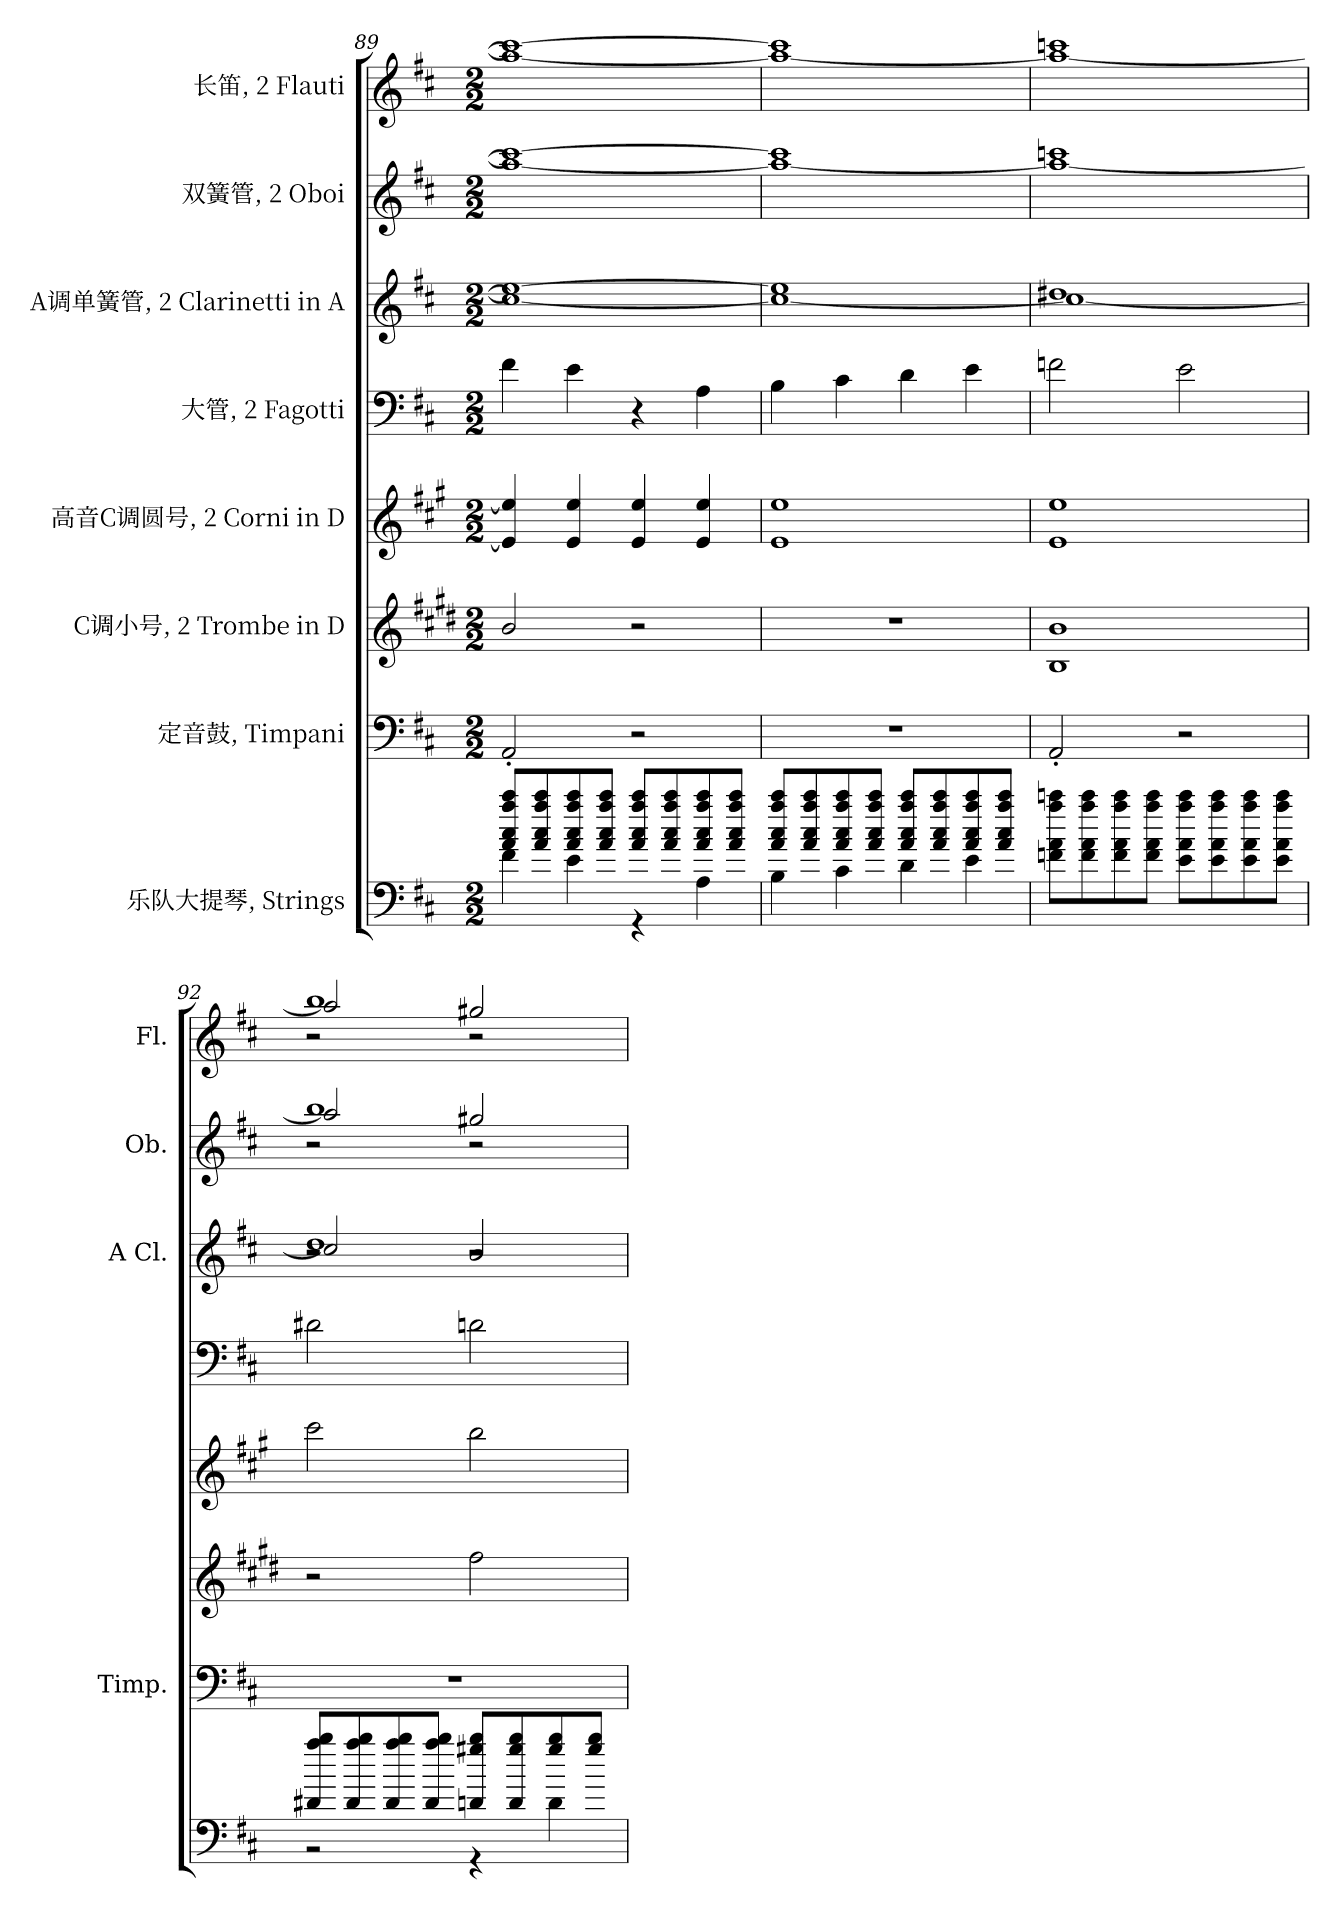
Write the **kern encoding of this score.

**kern	**kern	**kern	**kern	**kern	**kern	**kern	**kern
*part8	*part7	*part6	*part5	*part4	*part3	*part2	*part1
*staff8	*staff7	*staff6	*staff5	*staff4	*staff3	*staff2	*staff1
*I"乐队大提琴, Strings	*I"定音鼓, Timpani	*I"C调小号, 2 Trombe in D	*I"高音C调圆号, 2 Corni in D	*I"大管, 2 Fagotti	*I"A调单簧管, 2 Clarinetti in A	*I"双簧管, 2 Oboi	*I"长笛, 2 Flauti
*	*I'Timp.	*	*	*	*I'A Cl.	*I'Ob.	*I'Fl.
!!LO:PB:g=z
*clefF4	*clefF4	*clefG2	*clefG2	*clefF4	*clefG2	*clefG2	*clefG2
*	*	*ITrd1c2	*ITrd4c7	*	*ITrd2c3	*	*
*k[f#c#]	*k[f#c#]	*k[f#c#]	*k[f#c#]	*k[f#c#]	*k[f#c#g#d#a#]	*k[f#c#]	*k[f#c#]
*M2/2	*M2/2	*M2/2	*M2/2	*M2/2	*M2/2	*M2/2	*M2/2
=89	=89	=89	=89	=89	=89	=89	=89
*^	*	*	*	*	*^	*^	*^
8a/ 8cc#/ 8aa/ 8ccc#/L	4f#\	2AA'/	2a/	4A/] 4a/]	4f#\	1cc#_	1a_	1ccc#_	1aa_	1ccc#_	1aa_
8a/ 8cc#/ 8aa/ 8ccc#/	.	.	.	.	.	.	.	.	.	.	.
8a/ 8cc#/ 8aa/ 8ccc#/	4e\	.	.	4A/ 4a/	4e\	.	.	.	.	.	.
8a/ 8cc#/ 8aa/ 8ccc#/J	.	.	.	.	.	.	.	.	.	.	.
8a/ 8cc#/ 8aa/ 8ccc#/L	4r	2r	2r	4A/ 4a/	4r	.	.	.	.	.	.
8a/ 8cc#/ 8aa/ 8ccc#/	.	.	.	.	.	.	.	.	.	.	.
8a/ 8cc#/ 8aa/ 8ccc#/	4A\	.	.	4A/ 4a/	4A\	.	.	.	.	.	.
8a/ 8cc#/ 8aa/ 8ccc#/J	.	.	.	.	.	.	.	.	.	.	.
=90	=90	=90	=90	=90	=90	=90	=90	=90	=90	=90	=90
8a/ 8cc#/ 8aa/ 8ccc#/L	4B\	1r	1r	1A 1a	4B\	1cc#]	1a_	1ccc#]	1aa_	1ccc#]	1aa_
8a/ 8cc#/ 8aa/ 8ccc#/	.	.	.	.	.	.	.	.	.	.	.
8a/ 8cc#/ 8aa/ 8ccc#/	4c#\	.	.	.	4c#\	.	.	.	.	.	.
8a/ 8cc#/ 8aa/ 8ccc#/J	.	.	.	.	.	.	.	.	.	.	.
8a/ 8cc#/ 8aa/ 8ccc#/L	4d\	.	.	.	4d\	.	.	.	.	.	.
8a/ 8cc#/ 8aa/ 8ccc#/	.	.	.	.	.	.	.	.	.	.	.
8a/ 8cc#/ 8aa/ 8ccc#/	4e\	.	.	.	4e\	.	.	.	.	.	.
8a/ 8cc#/ 8aa/ 8ccc#/J	.	.	.	.	.	.	.	.	.	.	.
*v	*v	*	*	*	*	*	*	*	*	*	*
=91	=91	=91	=91	=91	=91	=91	=91	=91	=91	=91
8fn\ 8a\ 8aa\ 8cccn\L	2AA'/	1A 1a	1A 1a	2fn\	1b#X	1a_	1cccn	1aa_	1cccn	1aa_
8f\ 8a\ 8aa\ 8ccc\	.	.	.	.	.	.	.	.	.	.
8f\ 8a\ 8aa\ 8ccc\	.	.	.	.	.	.	.	.	.	.
8f\ 8a\ 8aa\ 8ccc\J	.	.	.	.	.	.	.	.	.	.
8e\ 8a\ 8aa\ 8ccc\L	2r	.	.	2e\	.	.	.	.	.	.
8e\ 8a\ 8aa\ 8ccc\	.	.	.	.	.	.	.	.	.	.
8e\ 8a\ 8aa\ 8ccc\	.	.	.	.	.	.	.	.	.	.
8e\ 8a\ 8aa\ 8ccc\J	.	.	.	.	.	.	.	.	.	.
!!LO:PB:g=z
=92	=92	=92	=92	=92	=92	=92	=92	=92	=92	=92
*^	*	*	*	*	*	*^	*	*^	*	*^
8d#X/ 8aa/ 8bb/L	2r	1r	2r	2ff#\	2d#X\	2r	1b	2a/]	2r	1bb	2aa/]	2r	1bb	2aa/]
8d#/ 8aa/ 8bb/	.	.	.	.	.	.	.	.	.	.	.	.	.	.
8d#/ 8aa/ 8bb/	.	.	.	.	.	.	.	.	.	.	.	.	.	.
8d#/ 8aa/ 8bb/J	.	.	.	.	.	.	.	.	.	.	.	.	.	.
8dn/ 8gg#X/ 8bb/L	4r	.	2ee\	2ee\	2dn\	2g#/	.	2r	2gg#X/	.	2r	2gg#X/	.	2r
8d/ 8gg#/ 8bb/	.	.	.	.	.	.	.	.	.	.	.	.	.	.
8gg#/ 8bb/	4d\	.	.	.	.	.	.	.	.	.	.	.	.	.
8gg#/ 8bb/J	.	.	.	.	.	.	.	.	.	.	.	.	.	.
*	*	*	*	*	*	*v	*v	*v	*	*	*	*v	*v	*v
*v	*v	*	*	*	*	*	*v	*v	*v	*
=	=	=	=	=	=	=	=
*-	*-	*-	*-	*-	*-	*-	*-
